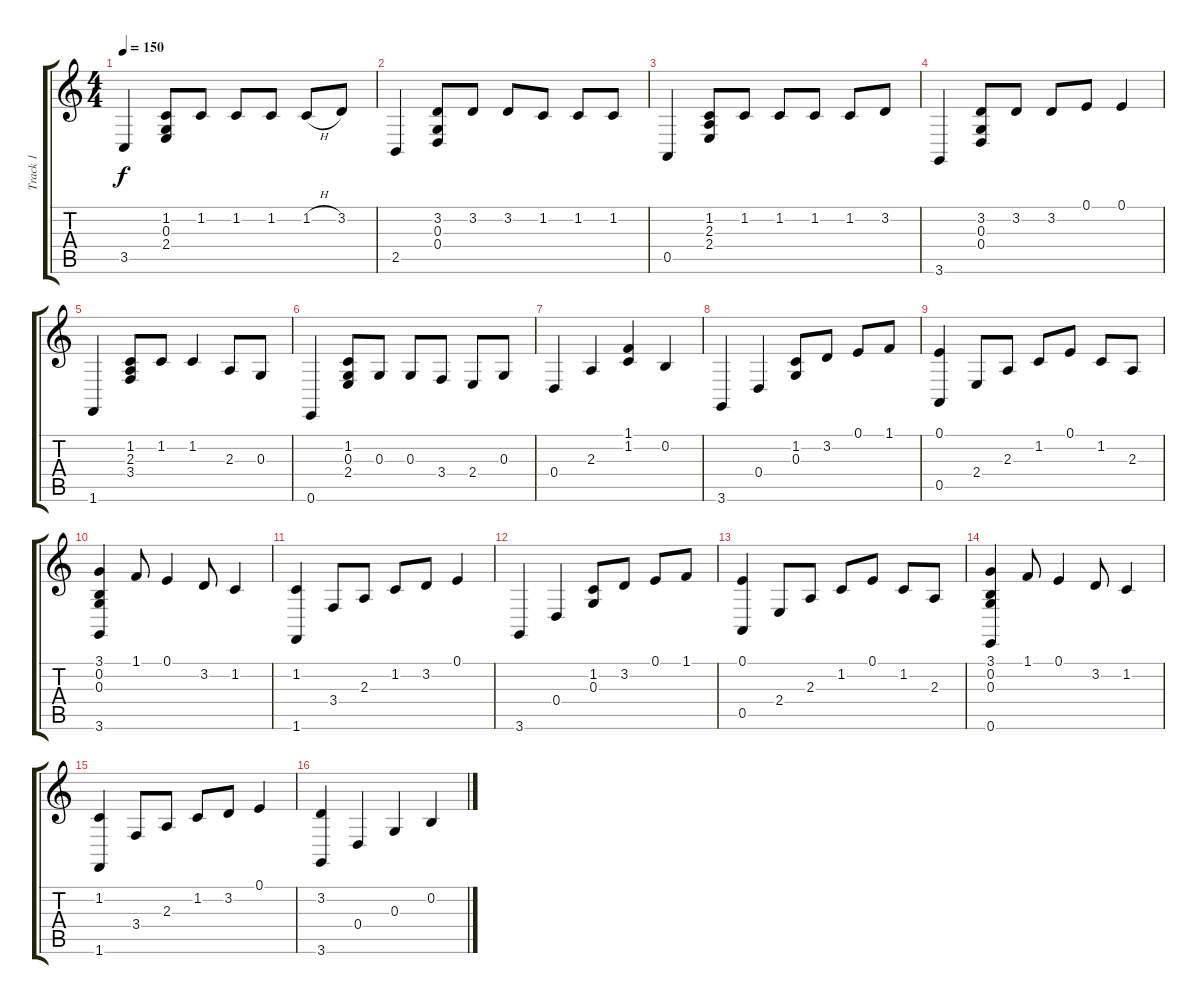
\track ("Track 1" "Track 1") {instrument acousticgrandpiano}
\staff {score tabs}
\tuning (E4 B3 G3 D3 A2 E2) {hide}
\ts (4 4)
\tempo 150
\clef g2
\ks c
3.5.4{dy f} (1.2 0.3 2.4).8 1.2.8 1.2.8 1.2.8 1.2{h}.8 3.2.8 |
2.5.4 (3.2 0.3 0.4).8 3.2.8 3.2.8 1.2.8 1.2.8 1.2.8 |
0.5.4 (1.2 2.3 2.4).8 1.2.8 1.2.8 1.2.8 1.2.8 3.2.8 |
3.6.4 (3.2 0.3 0.4).8 3.2.8 3.2.8 0.1.8 0.1.4 |
1.6.4 (1.2 2.3 3.4).8 1.2.8 1.2.4 2.3.8 0.3.8 |
0.6.4 (1.2 0.3 2.4).8 0.3.8 0.3.8 3.4.8 2.4.8 0.3.8 |
0.4.4 2.3.4 (1.1 1.2).4 0.2.4 |
3.6.4 0.4.4 (1.2 0.3).8 3.2.8 0.1.8 1.1.8 |
(0.1 0.5).4 2.4.8 2.3.8 1.2.8 0.1.8 1.2.8 2.3.8 |
(3.1 0.2 0.3 3.6).4 1.1.8 0.1.4 3.2.8 1.2.4 |
(1.2 1.6).4 3.4.8 2.3.8 1.2.8 3.2.8 0.1.4 |
3.6.4 0.4.4 (1.2 0.3).8 3.2.8 0.1.8 1.1.8 |
(0.1 0.5).4 2.4.8 2.3.8 1.2.8 0.1.8 1.2.8 2.3.8 |
(3.1 0.2 0.3 0.6).4 1.1.8 0.1.4 3.2.8 1.2.4 |
(1.2 1.6).4 3.4.8 2.3.8 1.2.8 3.2.8 0.1.4 |
(3.2 3.6).4 0.4.4 0.3.4 0.2.4
